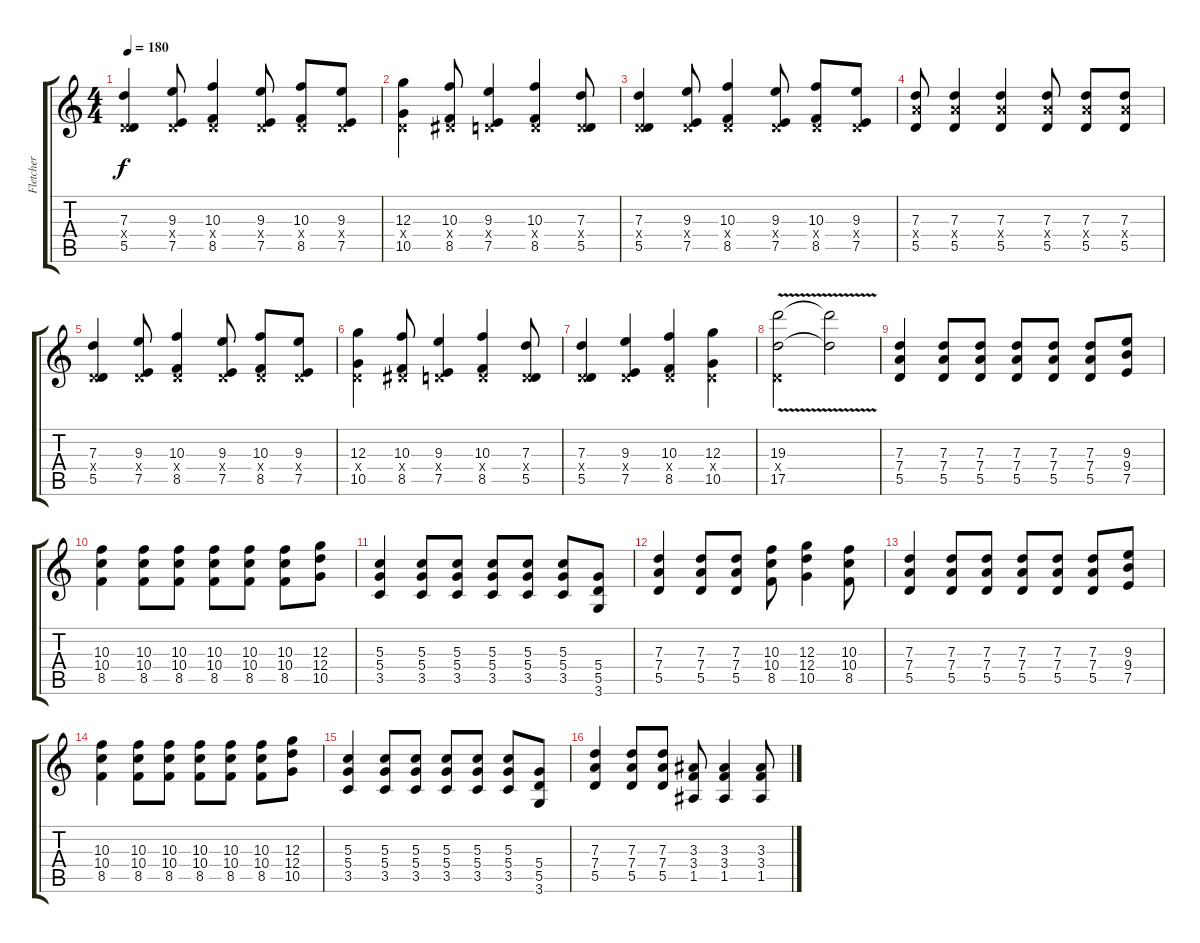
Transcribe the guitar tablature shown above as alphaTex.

\track ("Fletcher" "Fletcher") {instrument distortionguitar}
\staff {score tabs}
\tuning (E4 B3 G3 D3 A2 E2) {hide}
\ts (4 4)
\tempo 180
\clef g2
\ks c
(7.3 0.4{x} 5.5).4{dy f instrument distortionguitar} (9.3 0.4{x} 7.5).8 (10.3 0.4{x} 8.5).4 (9.3 0.4{x} 7.5).8 (10.3 0.4{x} 8.5).8 (9.3 0.4{x} 7.5).8 |
(12.3 0.4{x} 10.5).4 (10.3 1.4{x} 8.5).8 (9.3 0.4{x} 7.5).4 (10.3 0.4{x} 8.5).4 (7.3 0.4{x} 5.5).8 |
(7.3 0.4{x} 5.5).4 (9.3 0.4{x} 7.5).8 (10.3 0.4{x} 8.5).4 (9.3 0.4{x} 7.5).8 (10.3 0.4{x} 8.5).8 (9.3 0.4{x} 7.5).8 |
(7.3 7.4{x} 5.5).8 (7.3 7.4{x} 5.5).4 (7.3 7.4{x} 5.5).4 (7.3 7.4{x} 5.5).8 (7.3 7.4{x} 5.5).8 (7.3 7.4{x} 5.5).8 |
(7.3 0.4{x} 5.5).4 (9.3 0.4{x} 7.5).8 (10.3 0.4{x} 8.5).4 (9.3 0.4{x} 7.5).8 (10.3 0.4{x} 8.5).8 (9.3 0.4{x} 7.5).8 |
(12.3 0.4{x} 10.5).4 (10.3 1.4{x} 8.5).8 (9.3 0.4{x} 7.5).4 (10.3 0.4{x} 8.5).4 (7.3 0.4{x} 5.5).8 |
(7.3 0.4{x} 5.5).4 (9.3 0.4{x} 7.5).4 (10.3 0.4{x} 8.5).4 (12.3 0.4{x} 10.5).4 |
(19.3{v} 0.4{x} 17.5{v}).2 (19.3{t} 17.5{t}).2 |
(7.3 7.4 5.5).4 (7.3 7.4 5.5).8 (7.3 7.4 5.5).8 (7.3 7.4 5.5).8 (7.3 7.4 5.5).8 (7.3 7.4 5.5).8 (9.3 9.4 7.5).8 |
(10.3 10.4 8.5).4 (10.3 10.4 8.5).8 (10.3 10.4 8.5).8 (10.3 10.4 8.5).8 (10.3 10.4 8.5).8 (10.3 10.4 8.5).8 (12.3 12.4 10.5).8 |
(5.3 5.4 3.5).4 (5.3 5.4 3.5).8 (5.3 5.4 3.5).8 (5.3 5.4 3.5).8 (5.3 5.4 3.5).8 (5.3 5.4 3.5).8 (5.4 5.5 3.6).8 |
(7.3 7.4 5.5).4 (7.3 7.4 5.5).8 (7.3 7.4 5.5).8 (10.3 10.4 8.5).8 (12.3 12.4 10.5).4 (10.3 10.4 8.5).8 |
(7.3 7.4 5.5).4 (7.3 7.4 5.5).8 (7.3 7.4 5.5).8 (7.3 7.4 5.5).8 (7.3 7.4 5.5).8 (7.3 7.4 5.5).8 (9.3 9.4 7.5).8 |
(10.3 10.4 8.5).4 (10.3 10.4 8.5).8 (10.3 10.4 8.5).8 (10.3 10.4 8.5).8 (10.3 10.4 8.5).8 (10.3 10.4 8.5).8 (12.3 12.4 10.5).8 |
(5.3 5.4 3.5).4 (5.3 5.4 3.5).8 (5.3 5.4 3.5).8 (5.3 5.4 3.5).8 (5.3 5.4 3.5).8 (5.3 5.4 3.5).8 (5.4 5.5 3.6).8 |
(7.3 7.4 5.5).4 (7.3 7.4 5.5).8 (7.3 7.4 5.5).8 (3.3 3.4 1.5).8 (3.3 3.4 1.5).4 (3.3 3.4 1.5).8
